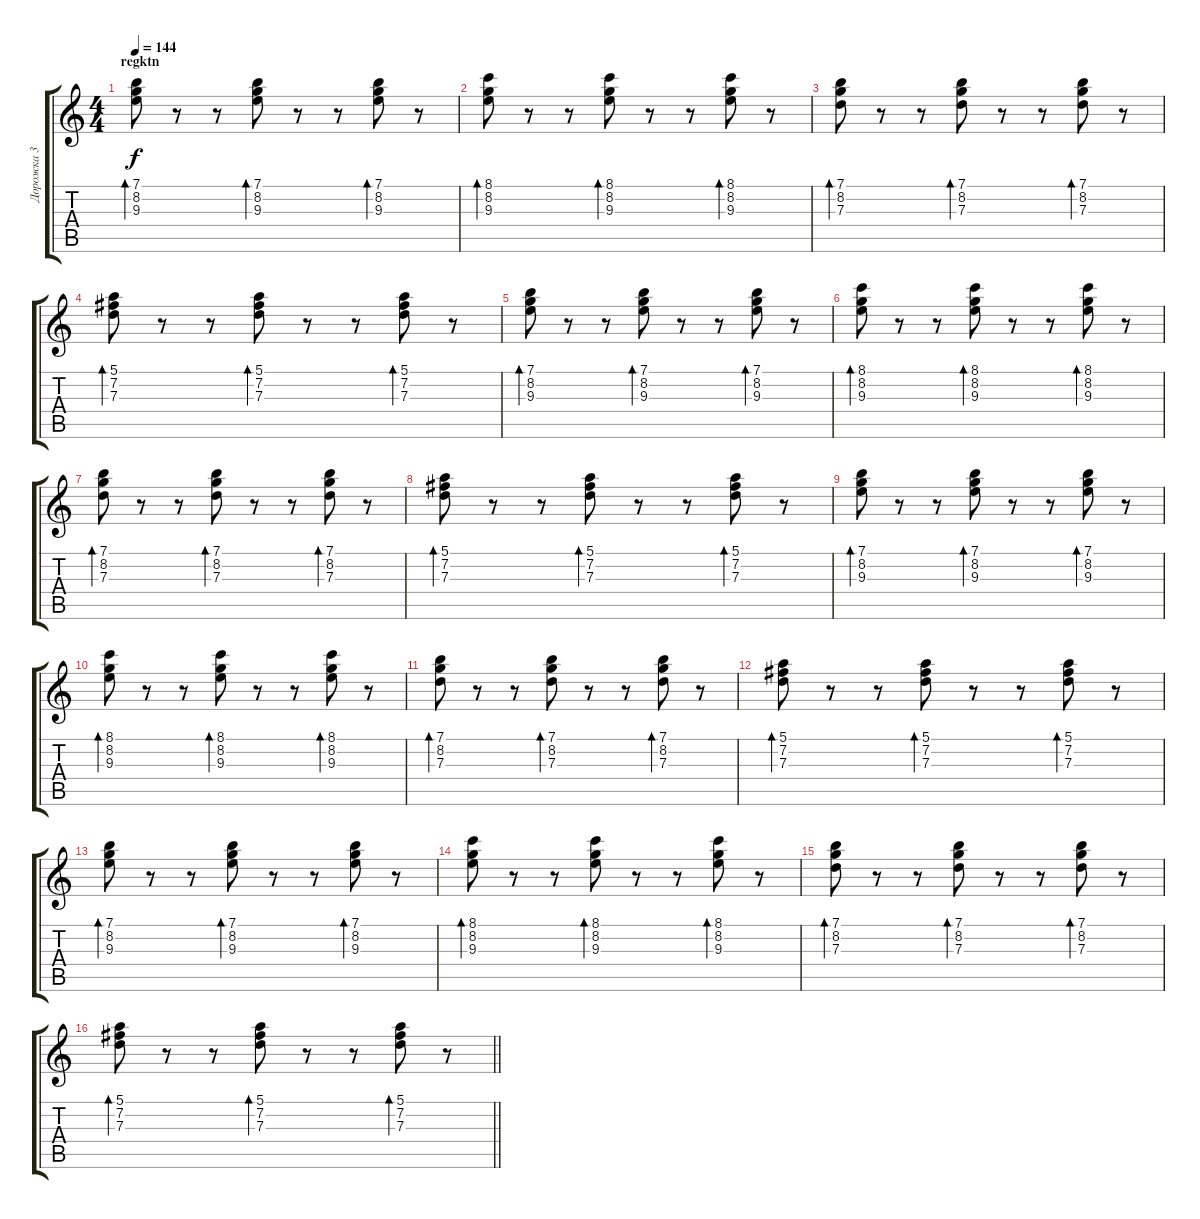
\track ("Дорожка 3" "Дорожка 3") {instrument electricguitarclean}
\staff {score tabs}
\tuning (E4 B3 G3 D3 A2 E2) {hide}
\ts (4 4)
\section ("" "regktn")
\tempo 144
\clef g2
\ks c
(7.1 8.2 9.3).8{bd 60 dy f} r.8 r.8 (7.1 8.2 9.3).8{bd 60} r.8 r.8 (7.1 8.2 9.3).8{bd 60} r.8 |
(8.1 8.2 9.3).8{bd 60} r.8 r.8 (8.1 8.2 9.3).8{bd 60} r.8 r.8 (8.1 8.2 9.3).8{bd 60} r.8 |
(7.1 8.2 7.3).8{bd 60} r.8 r.8 (7.1 8.2 7.3).8{bd 60} r.8 r.8 (7.1 8.2 7.3).8{bd 60} r.8 |
(5.1 7.2 7.3).8{bd 60} r.8 r.8 (5.1 7.2 7.3).8{bd 60} r.8 r.8 (5.1 7.2 7.3).8{bd 60} r.8 |
(7.1 8.2 9.3).8{bd 60} r.8 r.8 (7.1 8.2 9.3).8{bd 60} r.8 r.8 (7.1 8.2 9.3).8{bd 60} r.8 |
(8.1 8.2 9.3).8{bd 60} r.8 r.8 (8.1 8.2 9.3).8{bd 60} r.8 r.8 (8.1 8.2 9.3).8{bd 60} r.8 |
(7.1 8.2 7.3).8{bd 60} r.8 r.8 (7.1 8.2 7.3).8{bd 60} r.8 r.8 (7.1 8.2 7.3).8{bd 60} r.8 |
(5.1 7.2 7.3).8{bd 60} r.8 r.8 (5.1 7.2 7.3).8{bd 60} r.8 r.8 (5.1 7.2 7.3).8{bd 60} r.8 |
(7.1 8.2 9.3).8{bd 60} r.8 r.8 (7.1 8.2 9.3).8{bd 60} r.8 r.8 (7.1 8.2 9.3).8{bd 60} r.8 |
(8.1 8.2 9.3).8{bd 60} r.8 r.8 (8.1 8.2 9.3).8{bd 60} r.8 r.8 (8.1 8.2 9.3).8{bd 60} r.8 |
(7.1 8.2 7.3).8{bd 60} r.8 r.8 (7.1 8.2 7.3).8{bd 60} r.8 r.8 (7.1 8.2 7.3).8{bd 60} r.8 |
(5.1 7.2 7.3).8{bd 60} r.8 r.8 (5.1 7.2 7.3).8{bd 60} r.8 r.8 (5.1 7.2 7.3).8{bd 60} r.8 |
(7.1 8.2 9.3).8{bd 60} r.8 r.8 (7.1 8.2 9.3).8{bd 60} r.8 r.8 (7.1 8.2 9.3).8{bd 60} r.8 |
(8.1 8.2 9.3).8{bd 60} r.8 r.8 (8.1 8.2 9.3).8{bd 60} r.8 r.8 (8.1 8.2 9.3).8{bd 60} r.8 |
(7.1 8.2 7.3).8{bd 60} r.8 r.8 (7.1 8.2 7.3).8{bd 60} r.8 r.8 (7.1 8.2 7.3).8{bd 60} r.8 |
\barLineRight lightlight
(5.1 7.2 7.3).8{bd 60} r.8 r.8 (5.1 7.2 7.3).8{bd 60} r.8 r.8 (5.1 7.2 7.3).8{bd 60} r.8
